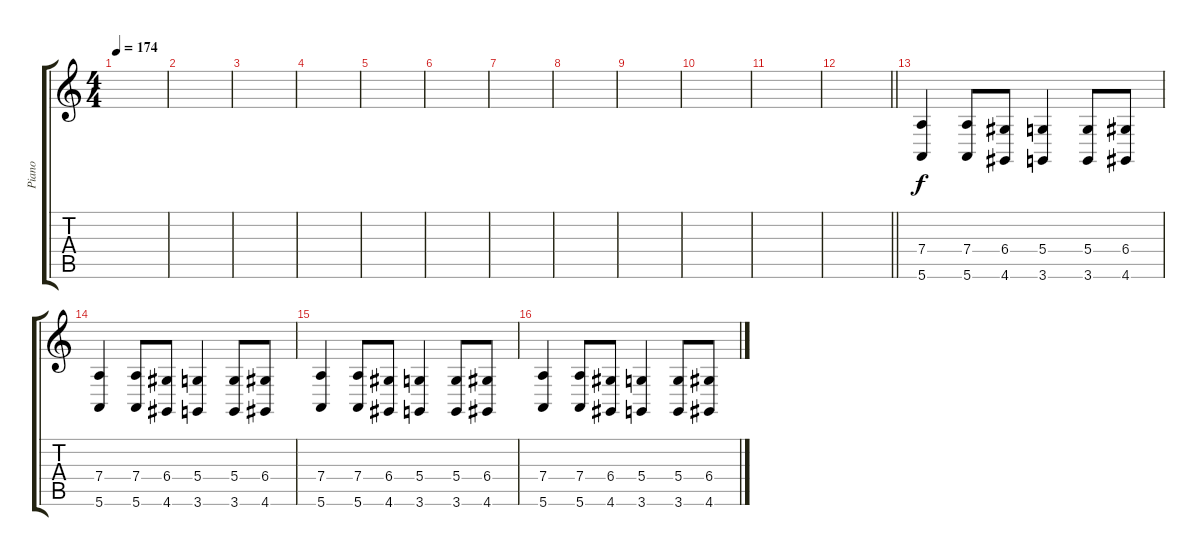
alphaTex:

\track ("Piano" "Piano") {instrument brightacousticpiano}
\staff {score tabs}
\tuning (E4 B3 G3 D3 A2 E2) {hide}
\ts (4 4)
\tempo 174
\clef g2
\ks c
|
|
|
|
|
|
|
|
|
|
|
\barLineRight lightlight
|
(7.4 5.6).4 (7.4 5.6).8 (6.4 4.6).8 (5.4 3.6).4 (5.4 3.6).8 (6.4 4.6).8 |
(7.4 5.6).4 (7.4 5.6).8 (6.4 4.6).8 (5.4 3.6).4 (5.4 3.6).8 (6.4 4.6).8 |
(7.4 5.6).4 (7.4 5.6).8 (6.4 4.6).8 (5.4 3.6).4 (5.4 3.6).8 (6.4 4.6).8 |
(7.4 5.6).4 (7.4 5.6).8 (6.4 4.6).8 (5.4 3.6).4 (5.4 3.6).8 (6.4 4.6).8
